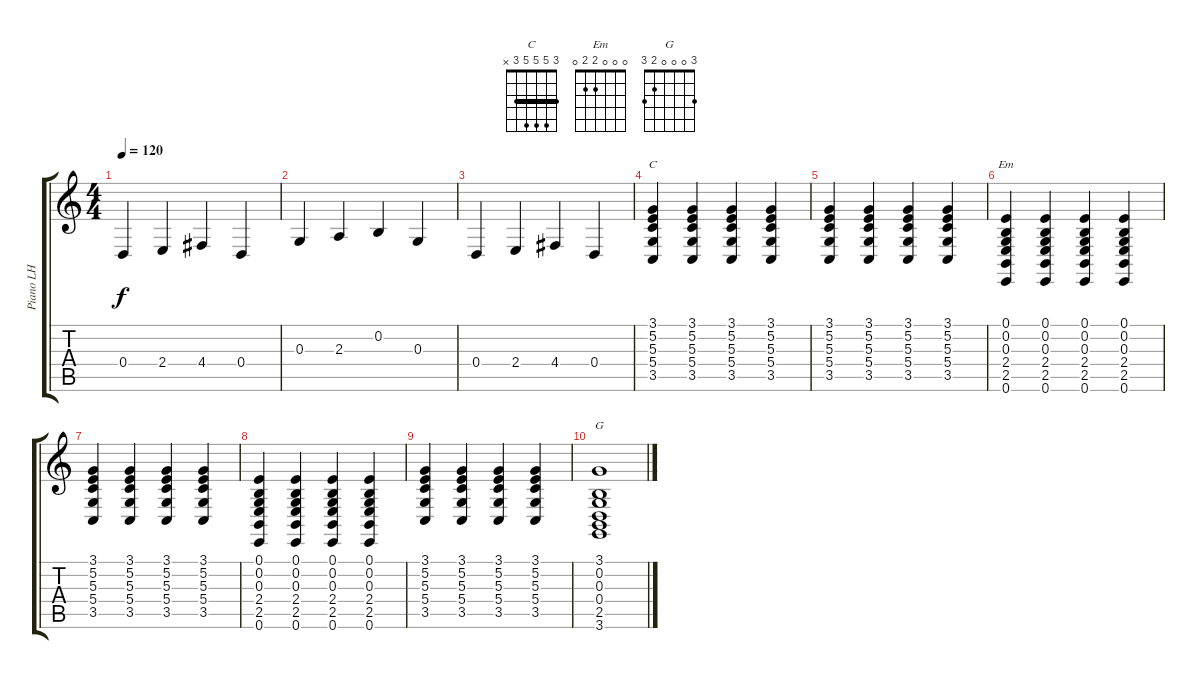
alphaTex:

\track ("Piano LH" "Piano LH") {instrument acousticgrandpiano}
\staff {score tabs}
\tuning (E4 B3 G3 D3 A2 E2) {hide}
\chord ("C" 3 5 5 5 3 x) {barre 3}
\chord ("Em" 0 0 0 2 2 0)
\chord ("G" 3 0 0 0 2 3)
\ts (4 4)
\tempo 120
\clef g2
\ks c
0.4.4{dy f} 2.4.4 4.4.4 0.4.4 |
0.3.4 2.3.4 0.2.4 0.3.4 |
0.4.4 2.4.4 4.4.4 0.4.4 |
(3.1 5.2 5.3 5.4 3.5).4{ch "C"} (3.1 5.2 5.3 5.4 3.5).4 (3.1 5.2 5.3 5.4 3.5).4 (3.1 5.2 5.3 5.4 3.5).4 |
(3.1 5.2 5.3 5.4 3.5).4 (3.1 5.2 5.3 5.4 3.5).4 (3.1 5.2 5.3 5.4 3.5).4 (3.1 5.2 5.3 5.4 3.5).4 |
(0.1 0.2 0.3 2.4 2.5 0.6).4{ch "Em"} (0.1 0.2 0.3 2.4 2.5 0.6).4 (0.1 0.2 0.3 2.4 2.5 0.6).4 (0.1 0.2 0.3 2.4 2.5 0.6).4 |
(3.1 5.2 5.3 5.4 3.5).4 (3.1 5.2 5.3 5.4 3.5).4 (3.1 5.2 5.3 5.4 3.5).4 (3.1 5.2 5.3 5.4 3.5).4 |
(0.1 0.2 0.3 2.4 2.5 0.6).4 (0.1 0.2 0.3 2.4 2.5 0.6).4 (0.1 0.2 0.3 2.4 2.5 0.6).4 (0.1 0.2 0.3 2.4 2.5 0.6).4 |
(3.1 5.2 5.3 5.4 3.5).4 (3.1 5.2 5.3 5.4 3.5).4 (3.1 5.2 5.3 5.4 3.5).4 (3.1 5.2 5.3 5.4 3.5).4 |
(3.1 0.2 0.3 0.4 2.5 3.6).1{ch "G"}
